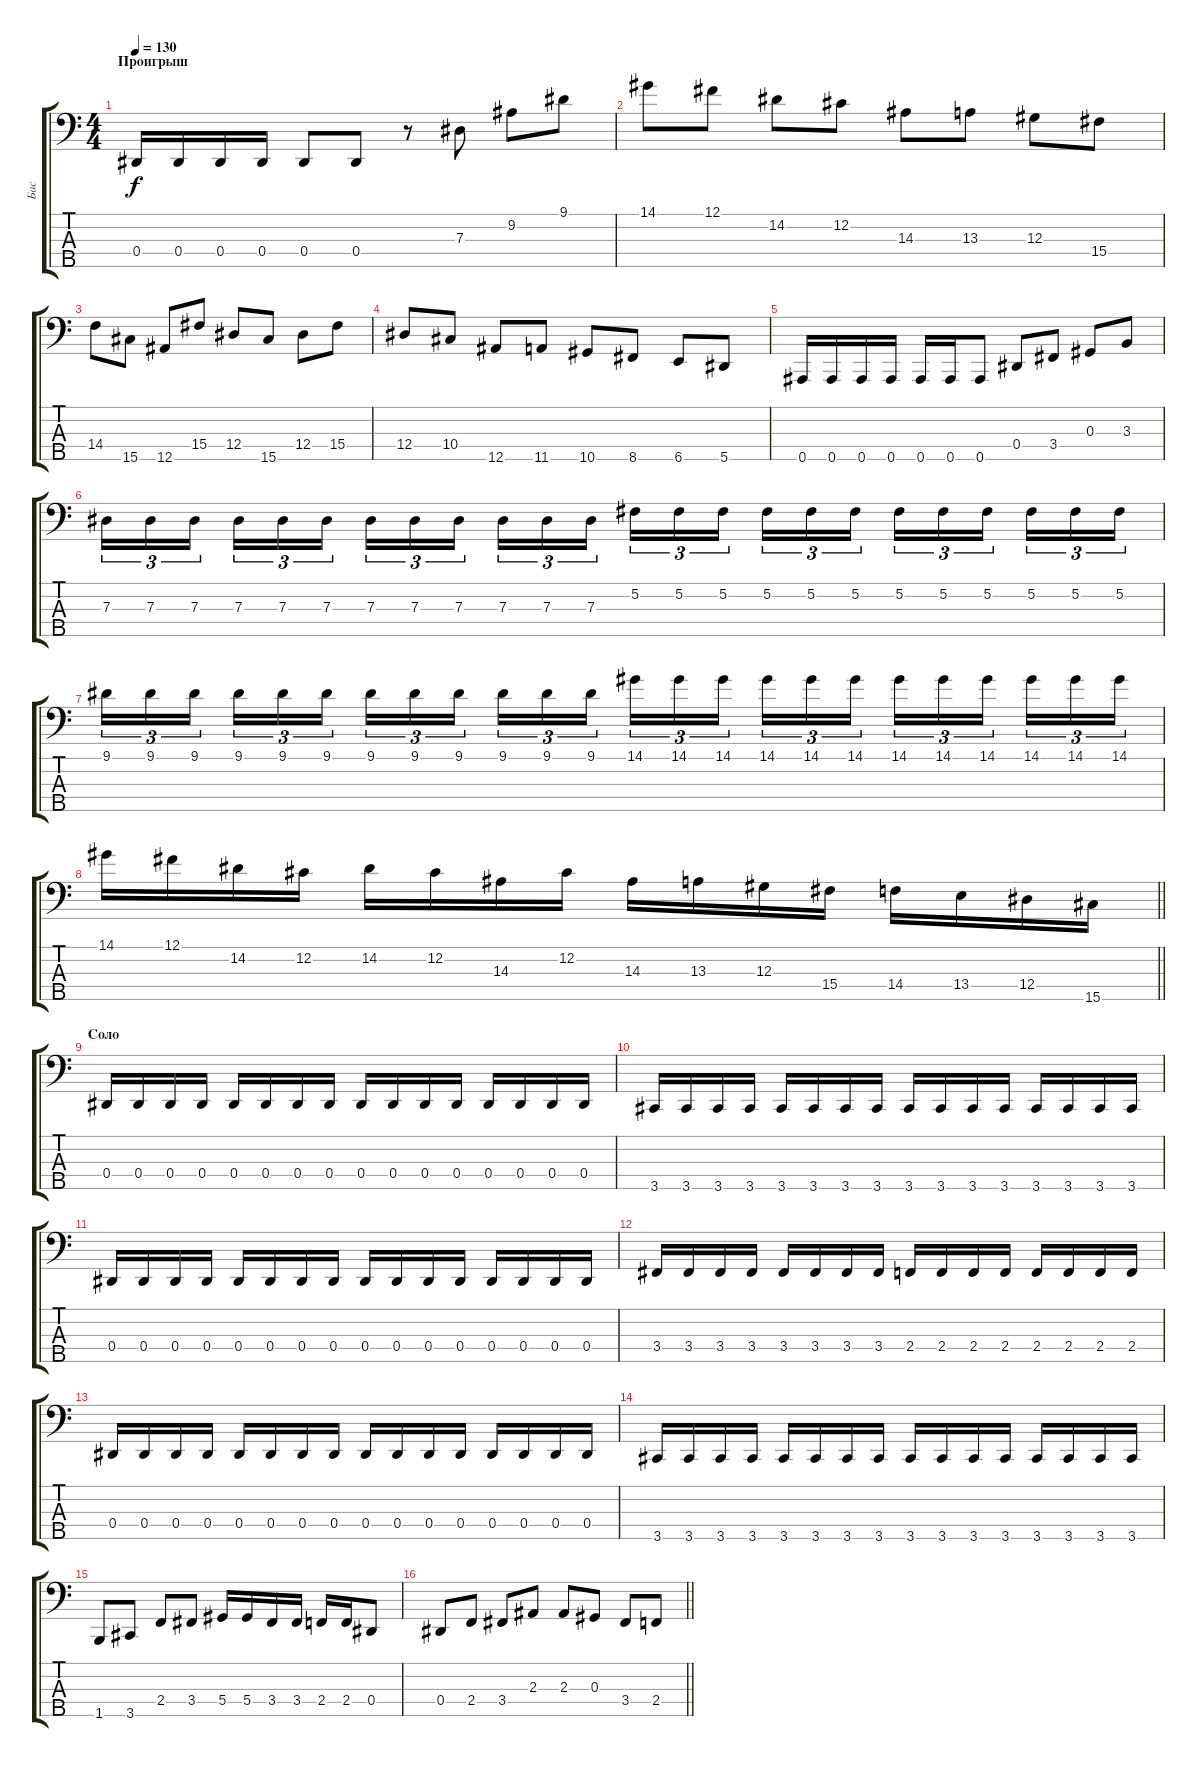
\track ("Бас" "Бас") {instrument electricbasspick}
\staff {score tabs}
\tuning (Gb2 Db2 Ab1 Eb1 Bb0) {hide}
\ts (4 4)
\section ("" "Проигрыш")
\tempo 130
\clef f4
\ks c
0.4.16{dy f} 0.4.16 0.4.16 0.4.16 0.4.8 0.4.8 r.8 7.3.8 9.2.8 9.1.8 |
14.1.8 12.1.8 14.2.8 12.2.8 14.3.8 13.3.8 12.3.8 15.4.8 |
14.4.8 15.5.8 12.5.8 15.4.8 12.4.8 15.5.8 12.4.8 15.4.8 |
12.4.8 10.4.8 12.5.8 11.5.8 10.5.8 8.5.8 6.5.8 5.5.8 |
0.5.16 0.5.16 0.5.16 0.5.16 0.5.16 0.5.16 0.5.8 0.4.8 3.4.8 0.3.8 3.3.8 |
7.3.16{tu (3 2)} 7.3.16{tu (3 2)} 7.3.16{tu (3 2) beam splitsecondary} 7.3.16{tu (3 2)} 7.3.16{tu (3 2)} 7.3.16{tu (3 2)} 7.3.16{tu (3 2)} 7.3.16{tu (3 2)} 7.3.16{tu (3 2) beam splitsecondary} 7.3.16{tu (3 2)} 7.3.16{tu (3 2)} 7.3.16{tu (3 2)} 5.2.16{tu (3 2)} 5.2.16{tu (3 2)} 5.2.16{tu (3 2) beam splitsecondary} 5.2.16{tu (3 2)} 5.2.16{tu (3 2)} 5.2.16{tu (3 2)} 5.2.16{tu (3 2)} 5.2.16{tu (3 2)} 5.2.16{tu (3 2) beam splitsecondary} 5.2.16{tu (3 2)} 5.2.16{tu (3 2)} 5.2.16{tu (3 2)} |
9.1.16{tu (3 2)} 9.1.16{tu (3 2)} 9.1.16{tu (3 2) beam splitsecondary} 9.1.16{tu (3 2)} 9.1.16{tu (3 2)} 9.1.16{tu (3 2)} 9.1.16{tu (3 2)} 9.1.16{tu (3 2)} 9.1.16{tu (3 2) beam splitsecondary} 9.1.16{tu (3 2)} 9.1.16{tu (3 2)} 9.1.16{tu (3 2)} 14.1.16{tu (3 2)} 14.1.16{tu (3 2)} 14.1.16{tu (3 2) beam splitsecondary} 14.1.16{tu (3 2)} 14.1.16{tu (3 2)} 14.1.16{tu (3 2)} 14.1.16{tu (3 2)} 14.1.16{tu (3 2)} 14.1.16{tu (3 2) beam splitsecondary} 14.1.16{tu (3 2)} 14.1.16{tu (3 2)} 14.1.16{tu (3 2)} |
\barLineRight lightlight
14.1.16 12.1.16 14.2.16 12.2.16 14.2.16 12.2.16 14.3.16 12.2.16 14.3.16 13.3.16 12.3.16 15.4.16 14.4.16 13.4.16 12.4.16 15.5.16 |
\section ("" "Соло")
0.4.16 0.4.16 0.4.16 0.4.16 0.4.16 0.4.16 0.4.16 0.4.16 0.4.16 0.4.16 0.4.16 0.4.16 0.4.16 0.4.16 0.4.16 0.4.16 |
3.5.16 3.5.16 3.5.16 3.5.16 3.5.16 3.5.16 3.5.16 3.5.16 3.5.16 3.5.16 3.5.16 3.5.16 3.5.16 3.5.16 3.5.16 3.5.16 |
0.4.16 0.4.16 0.4.16 0.4.16 0.4.16 0.4.16 0.4.16 0.4.16 0.4.16 0.4.16 0.4.16 0.4.16 0.4.16 0.4.16 0.4.16 0.4.16 |
3.4.16 3.4.16 3.4.16 3.4.16 3.4.16 3.4.16 3.4.16 3.4.16 2.4.16 2.4.16 2.4.16 2.4.16 2.4.16 2.4.16 2.4.16 2.4.16 |
0.4.16 0.4.16 0.4.16 0.4.16 0.4.16 0.4.16 0.4.16 0.4.16 0.4.16 0.4.16 0.4.16 0.4.16 0.4.16 0.4.16 0.4.16 0.4.16 |
3.5.16 3.5.16 3.5.16 3.5.16 3.5.16 3.5.16 3.5.16 3.5.16 3.5.16 3.5.16 3.5.16 3.5.16 3.5.16 3.5.16 3.5.16 3.5.16 |
1.5.8 3.5.8 2.4.8 3.4.8 5.4.16 5.4.16 3.4.16 3.4.16 2.4.16 2.4.16 0.4.8 |
\barLineRight lightlight
0.4.8 2.4.8 3.4.8 2.3.8 2.3.8 0.3.8 3.4.8 2.4.8
